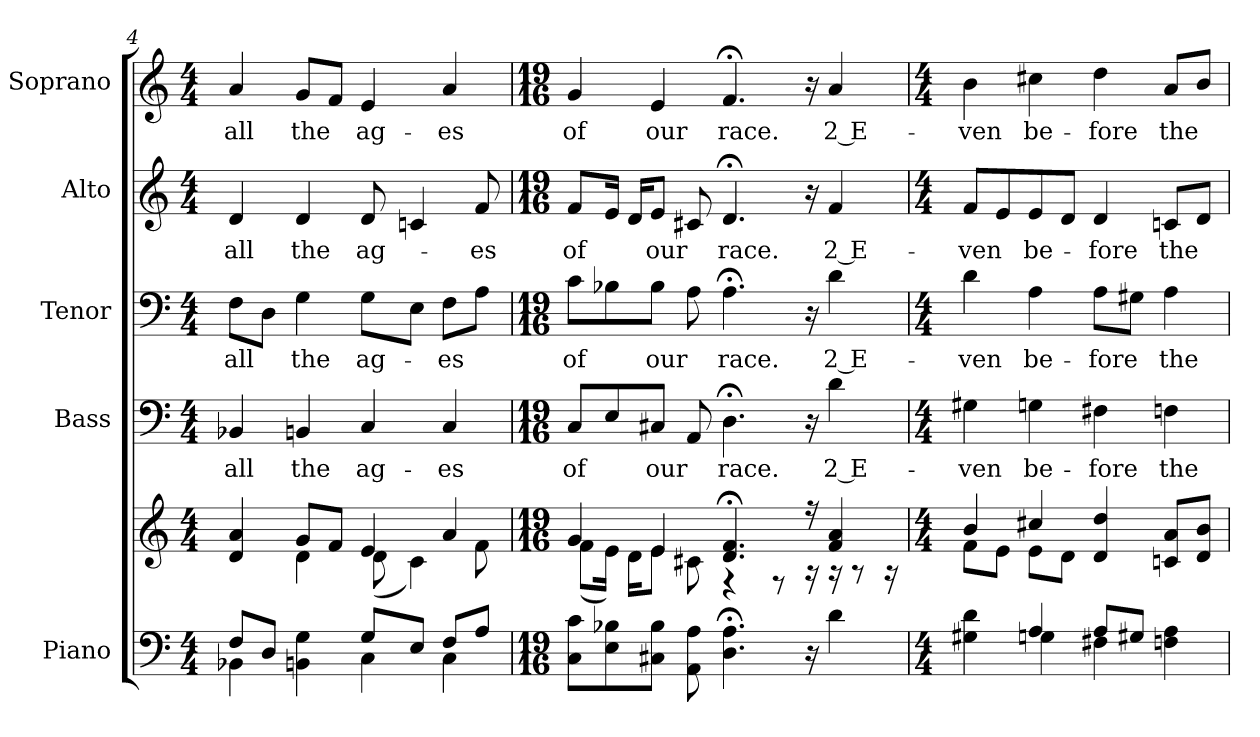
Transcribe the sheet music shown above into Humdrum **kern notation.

**kern	**kern	**kern	**text	**kern	**text	**kern	**text	**kern	**text
*part5	*part5	*part4	*part4	*part3	*part3	*part2	*part2	*part1	*part1
*staff6	*staff5	*staff4	*staff4	*staff3	*staff3	*staff2	*staff2	*staff1	*staff1
*I"Piano	*	*I"Bass	*	*I"Tenor	*	*I"Alto	*	*I"Soprano	*
*I'Pno.	*	*I'B.	*	*I'T.	*	*I'A.	*	*I'S.	*
*clefF4	*clefG2	*clefF4	*	*clefF4	*	*clefG2	*	*clefG2	*
*k[]	*k[]	*k[]	*	*k[]	*	*k[]	*	*k[]	*
*C:	*C:	*C:	*	*C:	*	*C:	*	*C:	*
*M4/4	*M4/4	*M4/4	*	*M4/4	*	*M4/4	*	*M4/4	*
=4	=4	=4	=4	=4	=4	=4	=4	=4	=4
*^	*^	*	*	*	*	*	*	*	*
!	!	!	!	!	!LO:LY:b:color=#000000	!	!	!	!	!	!
!	!	!	!	!	!	!	!LO:LY:b:color=#000000	!	!	!	!
!	!	!	!	!	!	!	!	!	!LO:LY:b:color=#000000	!	!
!	!	!	!	!	!	!	!	!	!	!	!LO:LY:b:color=#000000
8Fi/L	4BB-Xi\	4di/ 4ai	4ryy	4BB-Xi/	all	8Fi\L	all	4di/	all	4ai/	all
8Di/J	.	.	.	.	.	8Di\J	.	.	.	.	.
!	!	!	!	!	!LO:LY:b:color=#000000	!	!	!	!	!	!
!	!	!	!	!	!	!	!LO:LY:b:color=#000000	!	!	!	!
!	!	!	!	!	!	!	!	!	!LO:LY:b:color=#000000	!	!
!	!	!	!	!	!	!	!	!	!	!	!LO:LY:b:color=#000000
4BBni\ 4Gi	4ryy	8gi/L	4di\	4BBni/	the	4Gi\	the	4di/	the	8gi/L	the
.	.	8fi/J	.	.	.	.	.	.	.	8fi/J	.
!	!	!	!	!	!LO:LY:b:color=#000000	!	!	!	!	!	!
!	!	!	!	!	!	!	!LO:LY:b:color=#000000	!	!	!	!
!	!	!	!	!	!	!	!	!	!LO:LY:b:color=#000000	!	!
!	!	!	!	!	!	!	!	!	!	!	!LO:LY:b:color=#000000
8Gi/L	4Ci\	4ei/	(8di\	4Ci/	ag-	8Gi\L	ag-	8di/	ag-	4ei/	ag-
8Ei/J	.	.	4ci\)	.	.	8Ei\J	.	4cni/	.	.	.
!	!	!	!	!	!LO:LY:b:color=#000000	!	!	!	!	!	!
!	!	!	!	!	!	!	!LO:LY:b:color=#000000	!	!	!	!
!	!	!	!	!	!	!	!	!	!	!	!LO:LY:b:color=#000000
8Fi/L	4Ci\	4ai/	.	4Ci/	-es	8Fi\L	-es	.	.	4ai/	-es
!	!	!	!	!	!	!	!	!	!LO:LY:b:color=#000000	!	!
8Ai/J	.	.	8fi\	.	.	8Ai\J	.	8fi/	-es	.	.
*v	*v	*	*	*	*	*	*	*	*	*	*
!!LO:PB:g=z
=5	=5	=5	=5	=5	=5	=5	=5	=5	=5	=5
*M19/16	*M19/16	*	*M19/16	*	*M19/16	*	*M19/16	*	*M19/16	*
!	!	!	!	!LO:LY:b:color=#000000	!	!	!	!	!	!
!	!	!	!	!	!	!LO:LY:b:color=#000000	!	!	!	!
!	!	!	!	!	!	!	!	!LO:LY:b:color=#000000	!	!
!	!	!	!	!	!	!	!	!	!	!LO:LY:b:color=#000000
8Ci\ 8ciL	4gi/	(8fi\L	8Ci/L	of	8ci\L	of	8fi/L	of	4gi/	of
8Ei\ 8B-Xi	.	16ei\Jk)	8Ei/	.	8B-Xi\	.	16ei/Jk	.	.	.
.	.	16di\KL	.	.	.	.	16di/KL	.	.	.
!	!	!	!	!LO:LY:b:color=#000000	!	!	!	!	!	!
!	!	!	!	!	!	!LO:LY:b:color=#000000	!	!	!	!
!	!	!	!	!	!	!	!	!LO:LY:b:color=#000000	!	!
!	!	!	!	!	!	!	!	!	!	!LO:LY:b:color=#000000
8C#Xi\ 8B-iJ	4ei/	8ei\J	8C#Xi/J	our	8B-i\J	our	8ei/J	our	4ei/	our
8AAi\ 8Ai	.	8c#Xi\	8AAi/	.	8Ai\	.	8c#Xi/	.	.	.
!	!	!	!	!LO:LY:b:color=#000000	!	!	!	!	!	!
!	!	!	!	!	!	!LO:LY:b:color=#000000	!	!	!	!
!	!	!	!	!	!	!	!	!LO:LY:b:color=#000000	!	!
!	!	!	!	!	!	!	!	!	!	!LO:LY:b:color=#000000
4.Di\; 4.Ai;	4.di/; 4.fi;	4r	4.D;i\	race.	4.A;i\	race.	4.d;i/	race.	4.f;i/	race.
.	.	8r	.	.	.	.	.	.	.	.
16r	16r	16r	16r	.	16r	.	16r	.	16r	.
!	!	!	!	!LO:LY:b:color=#000000	!	!	!	!	!	!
!	!	!	!	!	!	!LO:LY:b:color=#000000	!	!	!	!
!	!	!	!	!	!	!	!	!LO:LY:b:color=#000000	!	!
!	!	!	!	!	!	!	!	!	!	!LO:LY:b:color=#000000
4di\	4fi/ 4ai	16r	4di\	2 E-	4di\	2 E-	4fi/	2 E-	4ai/	2 E-
.	.	8r	.	.	.	.	.	.	.	.
.	.	16r	.	.	.	.	.	.	.	.
=6	=6	=6	=6	=6	=6	=6	=6	=6	=6	=6
*M4/4	*M4/4	*	*M4/4	*	*M4/4	*	*M4/4	*	*M4/4	*
*^	*	*	*	*	*	*	*	*	*	*
!	!	!	!	!	!LO:LY:b:color=#000000	!	!	!	!	!	!
!	!	!	!	!	!	!	!LO:LY:b:color=#000000	!	!	!	!
!	!	!	!	!	!	!	!	!	!LO:LY:b:color=#000000	!	!
!	!	!	!	!	!	!	!	!	!	!	!LO:LY:b:color=#000000
4G#Xi\ 4di	4ryy	4bi/	8fi\L	4G#Xi\	-ven	4di\	-ven	8fi/L	-ven	4bi\	-ven
.	.	.	8ei\J	.	.	.	.	8ei/	.	.	.
!	!	!	!	!	!LO:LY:b:color=#000000	!	!	!	!	!	!
!	!	!	!	!	!	!	!LO:LY:b:color=#000000	!	!	!	!
!	!	!	!	!	!	!	!	!	!LO:LY:b:color=#000000	!	!
!	!	!	!	!	!	!	!	!	!	!	!LO:LY:b:color=#000000
4Ai/	4Gni\	4cc#Xi/	8ei\L	4Gni\	be-	4Ai\	be-	8ei/	be-	4cc#Xi\	be-
.	.	.	8di\J	.	.	.	.	8di/J	.	.	.
!	!	!	!	!	!LO:LY:b:color=#000000	!	!	!	!	!	!
!	!	!	!	!	!	!	!LO:LY:b:color=#000000	!	!	!	!
!	!	!	!	!	!	!	!	!	!LO:LY:b:color=#000000	!	!
!	!	!	!	!	!	!	!	!	!	!	!LO:LY:b:color=#000000
8Ai/L	4F#Xi\	4di/ 4ddi	2ryy	4F#Xi\	-fore	8Ai\L	-fore	4di/	-fore	4ddi\	-fore
8G#Xi/J	.	.	.	.	.	8G#Xi\J	.	.	.	.	.
!	!	!	!	!	!LO:LY:b:color=#000000	!	!	!	!	!	!
!	!	!	!	!	!	!	!LO:LY:b:color=#000000	!	!	!	!
!	!	!	!	!	!	!	!	!	!LO:LY:b:color=#000000	!	!
!	!	!	!	!	!	!	!	!	!	!	!LO:LY:b:color=#000000
4Fni\ 4Ai	4ryy	8cni/ 8aiL	.	4Fni\	the	4Ai\	the	8cni/L	the	8ai/L	the
.	.	8di/ 8biJ	.	.	.	.	.	8di/J	.	8bi/J	.
*v	*v	*	*	*	*	*	*	*	*	*	*
*	*v	*v	*	*	*	*	*	*	*	*
=	=	=	=	=	=	=	=	=	=
*-	*-	*-	*-	*-	*-	*-	*-	*-	*-
